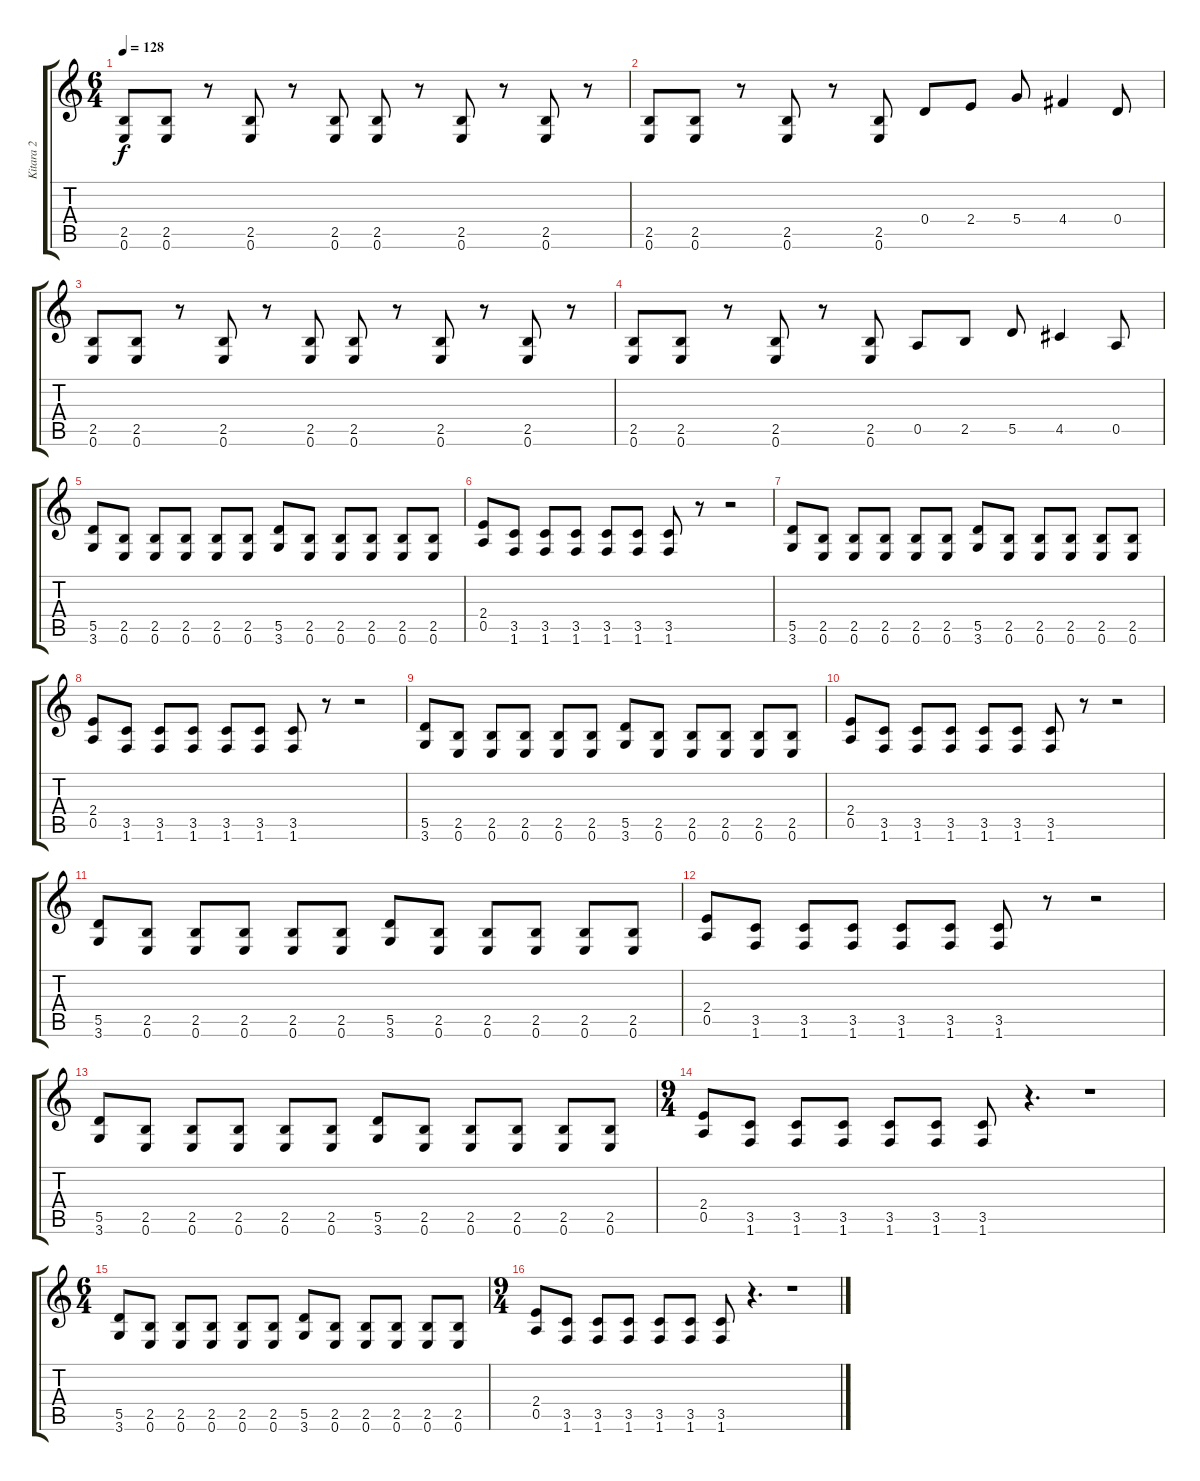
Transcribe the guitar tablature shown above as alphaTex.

\track ("Kitara 2" "Kitara 2") {instrument distortionguitar}
\staff {score tabs}
\tuning (E4 B3 G3 D3 A2 E2) {hide}
\ts (6 4)
\tempo 128
\clef g2
\ks aminor
(2.5 0.6).8{dy f} (2.5 0.6).8 r.8 (2.5 0.6).8 r.8 (2.5 0.6).8 (2.5 0.6).8 r.8 (2.5 0.6).8 r.8 (2.5 0.6).8 r.8 |
(2.5 0.6).8 (2.5 0.6).8 r.8 (2.5 0.6).8 r.8 (2.5 0.6).8 0.4.8 2.4.8 5.4.8 4.4.4 0.4.8 |
(2.5 0.6).8 (2.5 0.6).8 r.8 (2.5 0.6).8 r.8 (2.5 0.6).8 (2.5 0.6).8 r.8 (2.5 0.6).8 r.8 (2.5 0.6).8 r.8 |
(2.5 0.6).8 (2.5 0.6).8 r.8 (2.5 0.6).8 r.8 (2.5 0.6).8 0.5.8 2.5.8 5.5.8 4.5.4 0.5.8 |
(5.5 3.6).8 (2.5 0.6).8 (2.5 0.6).8 (2.5 0.6).8 (2.5 0.6).8 (2.5 0.6).8 (5.5 3.6).8 (2.5 0.6).8 (2.5 0.6).8 (2.5 0.6).8 (2.5 0.6).8 (2.5 0.6).8 |
(2.4 0.5).8 (3.5 1.6).8 (3.5 1.6).8 (3.5 1.6).8 (3.5 1.6).8 (3.5 1.6).8 (3.5 1.6).8 r.8 r.2 |
(5.5 3.6).8 (2.5 0.6).8 (2.5 0.6).8 (2.5 0.6).8 (2.5 0.6).8 (2.5 0.6).8 (5.5 3.6).8 (2.5 0.6).8 (2.5 0.6).8 (2.5 0.6).8 (2.5 0.6).8 (2.5 0.6).8 |
(2.4 0.5).8 (3.5 1.6).8 (3.5 1.6).8 (3.5 1.6).8 (3.5 1.6).8 (3.5 1.6).8 (3.5 1.6).8 r.8 r.2 |
(5.5 3.6).8 (2.5 0.6).8 (2.5 0.6).8 (2.5 0.6).8 (2.5 0.6).8 (2.5 0.6).8 (5.5 3.6).8 (2.5 0.6).8 (2.5 0.6).8 (2.5 0.6).8 (2.5 0.6).8 (2.5 0.6).8 |
(2.4 0.5).8 (3.5 1.6).8 (3.5 1.6).8 (3.5 1.6).8 (3.5 1.6).8 (3.5 1.6).8 (3.5 1.6).8 r.8 r.2 |
(5.5 3.6).8 (2.5 0.6).8 (2.5 0.6).8 (2.5 0.6).8 (2.5 0.6).8 (2.5 0.6).8 (5.5 3.6).8 (2.5 0.6).8 (2.5 0.6).8 (2.5 0.6).8 (2.5 0.6).8 (2.5 0.6).8 |
(2.4 0.5).8 (3.5 1.6).8 (3.5 1.6).8 (3.5 1.6).8 (3.5 1.6).8 (3.5 1.6).8 (3.5 1.6).8 r.8 r.2 |
(5.5 3.6).8 (2.5 0.6).8 (2.5 0.6).8 (2.5 0.6).8 (2.5 0.6).8 (2.5 0.6).8 (5.5 3.6).8 (2.5 0.6).8 (2.5 0.6).8 (2.5 0.6).8 (2.5 0.6).8 (2.5 0.6).8 |
\ts (9 4)
(2.4 0.5).8 (3.5 1.6).8 (3.5 1.6).8 (3.5 1.6).8 (3.5 1.6).8 (3.5 1.6).8 (3.5 1.6).8 r.4{d} r.1 |
\ts (6 4)
(5.5 3.6).8 (2.5 0.6).8 (2.5 0.6).8 (2.5 0.6).8 (2.5 0.6).8 (2.5 0.6).8 (5.5 3.6).8 (2.5 0.6).8 (2.5 0.6).8 (2.5 0.6).8 (2.5 0.6).8 (2.5 0.6).8 |
\ts (9 4)
(2.4 0.5).8 (3.5 1.6).8 (3.5 1.6).8 (3.5 1.6).8 (3.5 1.6).8 (3.5 1.6).8 (3.5 1.6).8 r.4{d} r.1
